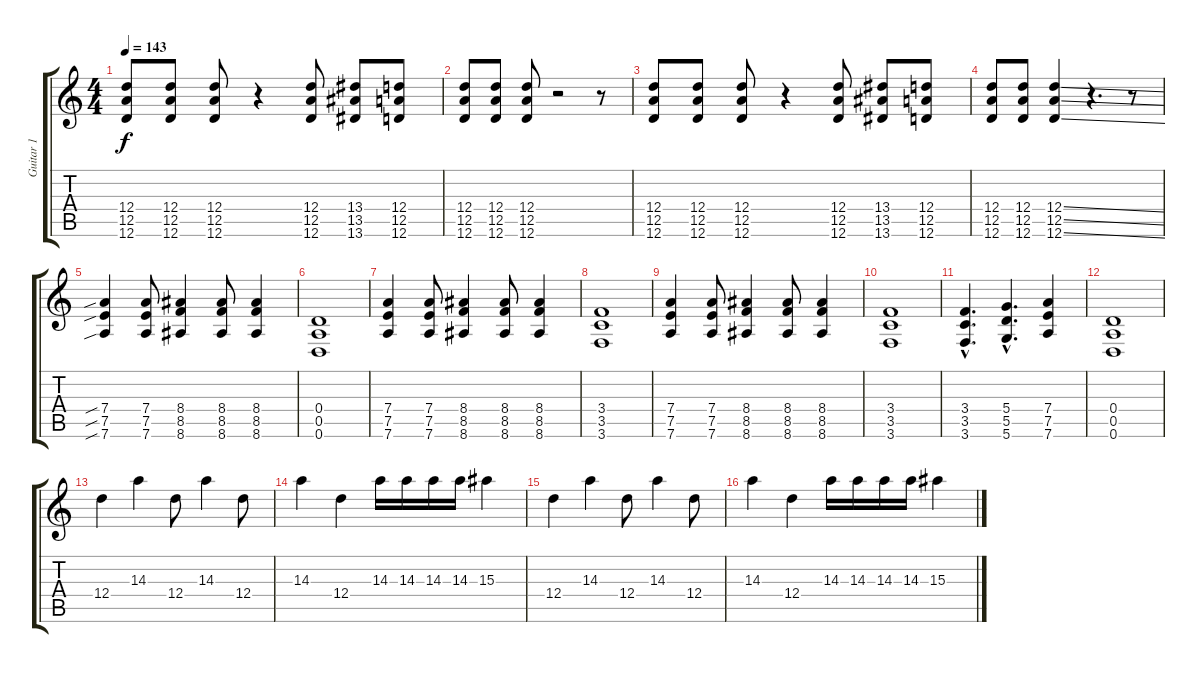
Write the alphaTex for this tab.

\track ("Guitar 1" "Guitar 1") {instrument distortionguitar}
\staff {score tabs}
\tuning (E4 B3 G3 D3 A2 D2) {hide}
\ts (4 4)
\tempo 143
\clef g2
\ks c
(12.4 12.5 12.6).8{dy f} (12.4 12.5 12.6).8 (12.4 12.5 12.6).8 r.4 (12.4 12.5 12.6).8 (13.4 13.5 13.6).8 (12.4 12.5 12.6).8 |
(12.4 12.5 12.6).8 (12.4 12.5 12.6).8 (12.4 12.5 12.6).8 r.2 r.8 |
(12.4 12.5 12.6).8 (12.4 12.5 12.6).8 (12.4 12.5 12.6).8 r.4 (12.4 12.5 12.6).8 (13.4 13.5 13.6).8 (12.4 12.5 12.6).8 |
(12.4 12.5 12.6).8 (12.4 12.5 12.6).8 (12.4{ss} 12.5{ss} 12.6{ss}).4 r.4{d} r.8 |
(7.4{sib} 7.5{sib} 7.6{sib}).4 (7.4 7.5 7.6).8 (8.4 8.5 8.6).4 (8.4 8.5 8.6).8 (8.4 8.5 8.6).4 |
(0.4 0.5 0.6).1 |
(7.4 7.5 7.6).4 (7.4 7.5 7.6).8 (8.4 8.5 8.6).4 (8.4 8.5 8.6).8 (8.4 8.5 8.6).4 |
(3.4 3.5 3.6).1 |
(7.4 7.5 7.6).4 (7.4 7.5 7.6).8 (8.4 8.5 8.6).4 (8.4 8.5 8.6).8 (8.4 8.5 8.6).4 |
(3.4 3.5 3.6).1 |
(3.4{hac} 3.5{hac} 3.6{hac}).4{d} (5.4{hac} 5.5{hac} 5.6{hac}).4{d} (7.4 7.5 7.6).4 |
(0.4 0.5 0.6).1 |
12.4.4 14.3.4 12.4.8 14.3.4 12.4.8 |
14.3.4 12.4.4 14.3.16 14.3.16 14.3.16 14.3.16 15.3.4 |
12.4.4 14.3.4 12.4.8 14.3.4 12.4.8 |
14.3.4 12.4.4 14.3.16 14.3.16 14.3.16 14.3.16 15.3.4
